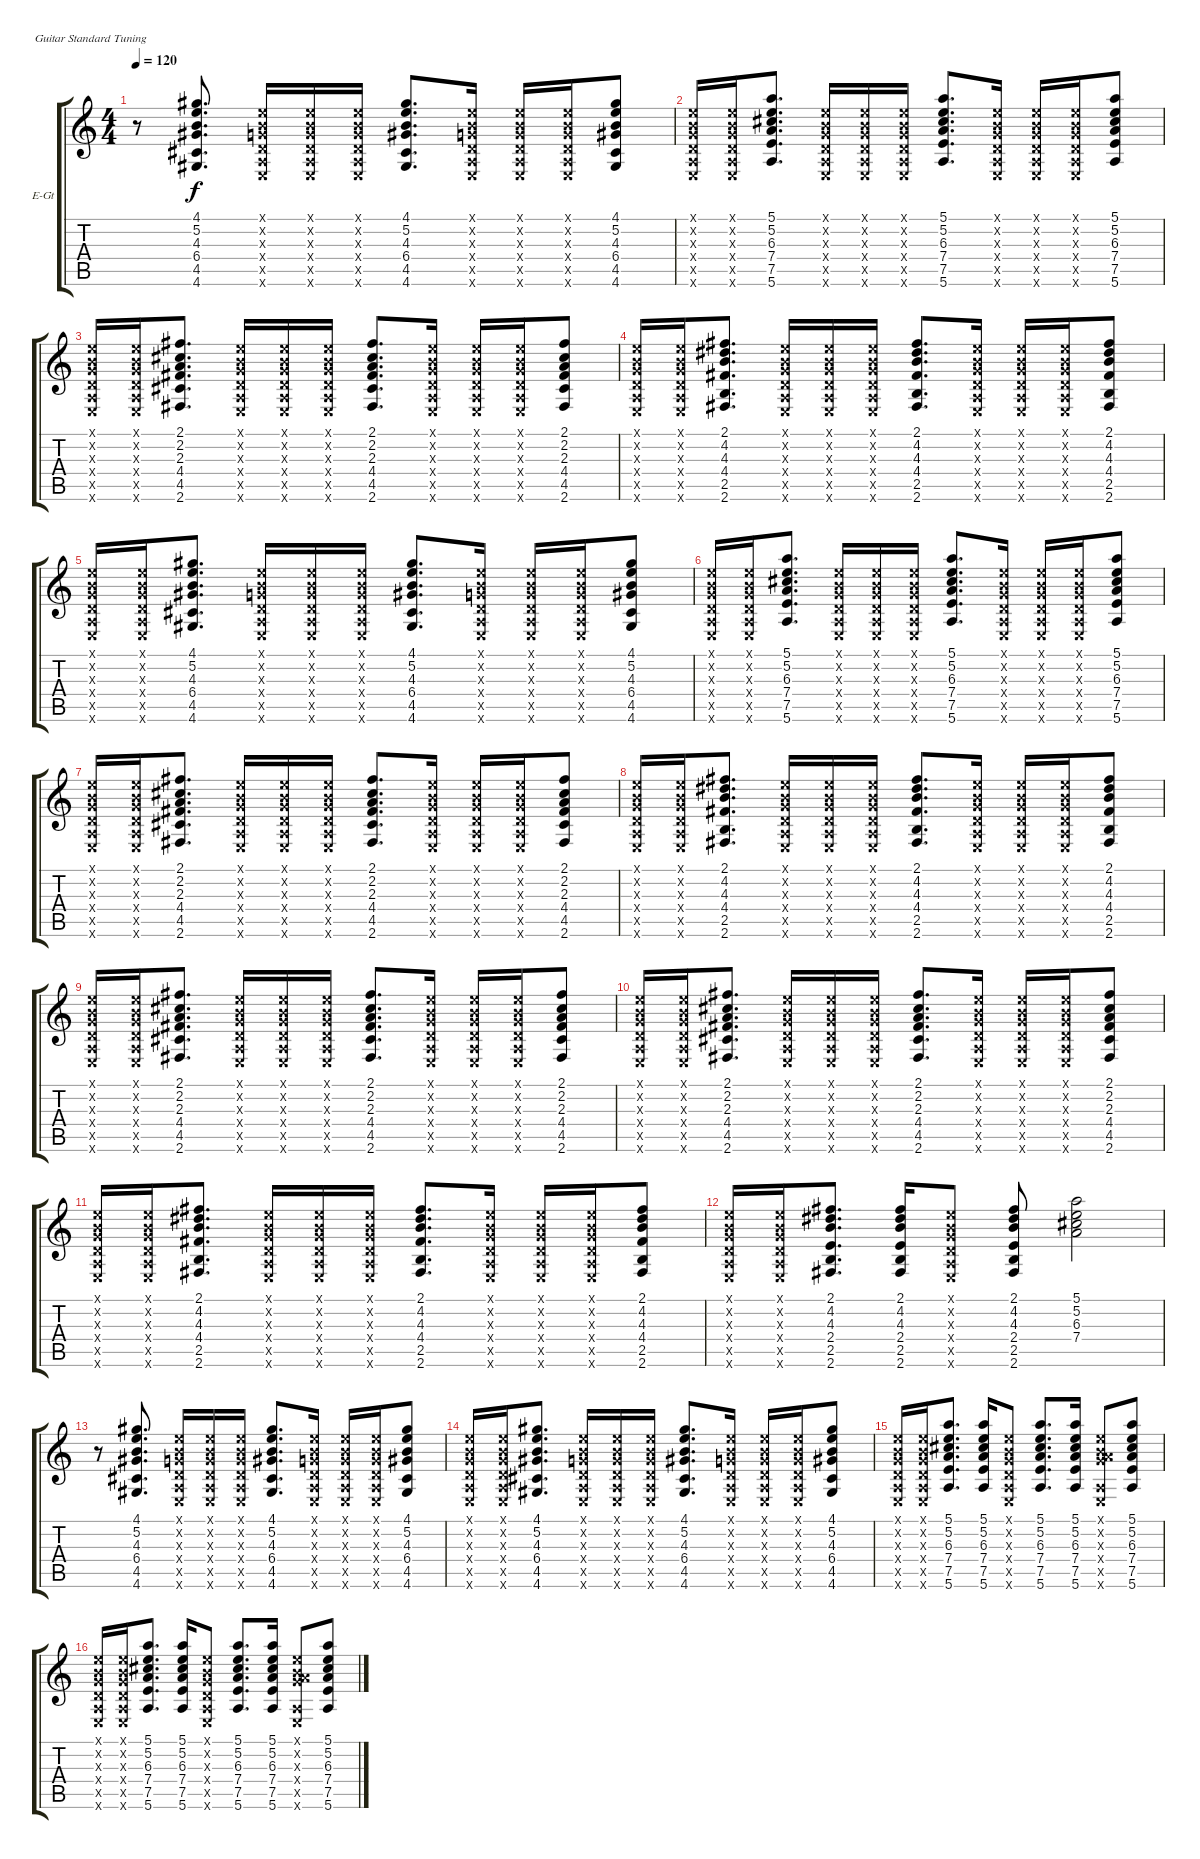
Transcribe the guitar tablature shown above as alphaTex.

\defaultSystemsLayout 4
\bracketExtendMode groupsimilarinstruments
\firstSystemTrackNameOrientation horizontal
\otherSystemsTrackNameOrientation horizontal
\track ("Аня" "E-Gt") {instrument electricguitarclean}
\staff {score tabs}
\tuning (E4 B3 G3 D3 A2 E2)
\ts (4 4)
\tempo 120
\clef g2
\ks c
r.8{dy f} (4.1 5.2 4.3 6.4 4.5 4.6).8{d} (0.1{x} 0.2{x} 0.3{x} 0.4{x} 0.5{x} 0.6{x}).16 (0.1{x} 0.2{x} 0.3{x} 0.4{x} 0.5{x} 0.6{x}).16 (0.1{x} 0.2{x} 0.3{x} 0.4{x} 0.5{x} 0.6{x}).16 (4.1 5.2 4.3 6.4 4.5 4.6).8{d} (0.1{x} 0.2{x} 0.3{x} 0.4{x} 0.5{x} 0.6{x}).16 (0.1{x} 0.2{x} 0.3{x} 0.4{x} 0.5{x} 0.6{x}).16 (0.1{x} 0.2{x} 0.3{x} 0.4{x} 0.5{x} 0.6{x}).16 (4.1 5.2 4.3 6.4 4.5 4.6).8 |
(0.1{x} 0.2{x} 0.3{x} 0.4{x} 0.5{x} 0.6{x}).16 (0.1{x} 0.2{x} 0.3{x} 0.4{x} 0.5{x} 0.6{x}).16 (5.1 5.2 6.3 7.4 7.5 5.6).8{d} (0.1{x} 0.2{x} 0.3{x} 0.4{x} 0.5{x} 0.6{x}).16 (0.1{x} 0.2{x} 0.3{x} 0.4{x} 0.5{x} 0.6{x}).16 (0.1{x} 0.2{x} 0.3{x} 0.4{x} 0.5{x} 0.6{x}).16 (5.1 5.2 6.3 7.4 7.5 5.6).8{d} (0.1{x} 0.2{x} 0.3{x} 0.4{x} 0.5{x} 0.6{x}).16 (0.1{x} 0.2{x} 0.3{x} 0.4{x} 0.5{x} 0.6{x}).16 (0.1{x} 0.2{x} 0.3{x} 0.4{x} 0.5{x} 0.6{x}).16 (5.1 5.2 6.3 7.4 7.5 5.6).8 |
(0.1{x} 0.2{x} 0.3{x} 0.4{x} 0.5{x} 0.6{x}).16 (0.1{x} 0.2{x} 0.3{x} 0.4{x} 0.5{x} 0.6{x}).16 (2.1 2.2 2.3 4.4 4.5 2.6).8{d} (0.1{x} 0.2{x} 0.3{x} 0.4{x} 0.5{x} 0.6{x}).16 (0.1{x} 0.2{x} 0.3{x} 0.4{x} 0.5{x} 0.6{x}).16 (0.1{x} 0.2{x} 0.3{x} 0.4{x} 0.5{x} 0.6{x}).16 (2.1 2.2 2.3 4.4 4.5 2.6).8{d} (0.1{x} 0.2{x} 0.3{x} 0.4{x} 0.5{x} 0.6{x}).16 (0.1{x} 0.2{x} 0.3{x} 0.4{x} 0.5{x} 0.6{x}).16 (0.1{x} 0.2{x} 0.3{x} 0.4{x} 0.5{x} 0.6{x}).16 (2.1 2.2 2.3 4.4 4.5 2.6).8 |
(0.1{x} 0.2{x} 0.3{x} 0.4{x} 0.5{x} 0.6{x}).16 (0.1{x} 0.2{x} 0.3{x} 0.4{x} 0.5{x} 0.6{x}).16 (2.1 4.2 4.3 4.4 2.5 2.6).8{d} (0.1{x} 0.2{x} 0.3{x} 0.4{x} 0.5{x} 0.6{x}).16 (0.1{x} 0.2{x} 0.3{x} 0.4{x} 0.5{x} 0.6{x}).16 (0.1{x} 0.2{x} 0.3{x} 0.4{x} 0.5{x} 0.6{x}).16 (2.1 4.2 4.3 4.4 2.5 2.6).8{d} (0.1{x} 0.2{x} 0.3{x} 0.4{x} 0.5{x} 0.6{x}).16 (0.1{x} 0.2{x} 0.3{x} 0.4{x} 0.5{x} 0.6{x}).16 (0.1{x} 0.2{x} 0.3{x} 0.4{x} 0.5{x} 0.6{x}).16 (2.1 4.2 4.3 4.4 2.5 2.6).8 |
(0.1{x} 0.2{x} 0.3{x} 0.4{x} 0.5{x} 0.6{x}).16 (0.1{x} 0.2{x} 0.3{x} 0.4{x} 0.5{x} 0.6{x}).16 (4.1 5.2 4.3 6.4 4.5 4.6).8{d} (0.1{x} 0.2{x} 0.3{x} 0.4{x} 0.5{x} 0.6{x}).16 (0.1{x} 0.2{x} 0.3{x} 0.4{x} 0.5{x} 0.6{x}).16 (0.1{x} 0.2{x} 0.3{x} 0.4{x} 0.5{x} 0.6{x}).16 (4.1 5.2 4.3 6.4 4.5 4.6).8{d} (0.1{x} 0.2{x} 0.3{x} 0.4{x} 0.5{x} 0.6{x}).16 (0.1{x} 0.2{x} 0.3{x} 0.4{x} 0.5{x} 0.6{x}).16 (0.1{x} 0.2{x} 0.3{x} 0.4{x} 0.5{x} 0.6{x}).16 (4.1 5.2 4.3 6.4 4.5 4.6).8 |
(0.1{x} 0.2{x} 0.3{x} 0.4{x} 0.5{x} 0.6{x}).16 (0.1{x} 0.2{x} 0.3{x} 0.4{x} 0.5{x} 0.6{x}).16 (5.1 5.2 6.3 7.4 7.5 5.6).8{d} (0.1{x} 0.2{x} 0.3{x} 0.4{x} 0.5{x} 0.6{x}).16 (0.1{x} 0.2{x} 0.3{x} 0.4{x} 0.5{x} 0.6{x}).16 (0.1{x} 0.2{x} 0.3{x} 0.4{x} 0.5{x} 0.6{x}).16 (5.1 5.2 6.3 7.4 7.5 5.6).8{d} (0.1{x} 0.2{x} 0.3{x} 0.4{x} 0.5{x} 0.6{x}).16 (0.1{x} 0.2{x} 0.3{x} 0.4{x} 0.5{x} 0.6{x}).16 (0.1{x} 0.2{x} 0.3{x} 0.4{x} 0.5{x} 0.6{x}).16 (5.1 5.2 6.3 7.4 7.5 5.6).8 |
(0.1{x} 0.2{x} 0.3{x} 0.4{x} 0.5{x} 0.6{x}).16 (0.1{x} 0.2{x} 0.3{x} 0.4{x} 0.5{x} 0.6{x}).16 (2.1 2.2 2.3 4.4 4.5 2.6).8{d} (0.1{x} 0.2{x} 0.3{x} 0.4{x} 0.5{x} 0.6{x}).16 (0.1{x} 0.2{x} 0.3{x} 0.4{x} 0.5{x} 0.6{x}).16 (0.1{x} 0.2{x} 0.3{x} 0.4{x} 0.5{x} 0.6{x}).16 (2.1 2.2 2.3 4.4 4.5 2.6).8{d} (0.1{x} 0.2{x} 0.3{x} 0.4{x} 0.5{x} 0.6{x}).16 (0.1{x} 0.2{x} 0.3{x} 0.4{x} 0.5{x} 0.6{x}).16 (0.1{x} 0.2{x} 0.3{x} 0.4{x} 0.5{x} 0.6{x}).16 (2.1 2.2 2.3 4.4 4.5 2.6).8 |
(0.1{x} 0.2{x} 0.3{x} 0.4{x} 0.5{x} 0.6{x}).16 (0.1{x} 0.2{x} 0.3{x} 0.4{x} 0.5{x} 0.6{x}).16 (2.1 4.2 4.3 4.4 2.5 2.6).8{d} (0.1{x} 0.2{x} 0.3{x} 0.4{x} 0.5{x} 0.6{x}).16 (0.1{x} 0.2{x} 0.3{x} 0.4{x} 0.5{x} 0.6{x}).16 (0.1{x} 0.2{x} 0.3{x} 0.4{x} 0.5{x} 0.6{x}).16 (2.1 4.2 4.3 4.4 2.5 2.6).8{d} (0.1{x} 0.2{x} 0.3{x} 0.4{x} 0.5{x} 0.6{x}).16 (0.1{x} 0.2{x} 0.3{x} 0.4{x} 0.5{x} 0.6{x}).16 (0.1{x} 0.2{x} 0.3{x} 0.4{x} 0.5{x} 0.6{x}).16 (2.1 4.2 4.3 4.4 2.5 2.6).8 |
(0.1{x} 0.2{x} 0.3{x} 0.4{x} 0.5{x} 0.6{x}).16 (0.1{x} 0.2{x} 0.3{x} 0.4{x} 0.5{x} 0.6{x}).16 (2.1 2.2 2.3 4.4 4.5 2.6).8{d} (0.1{x} 0.2{x} 0.3{x} 0.4{x} 0.5{x} 0.6{x}).16 (0.1{x} 0.2{x} 0.3{x} 0.4{x} 0.5{x} 0.6{x}).16 (0.1{x} 0.2{x} 0.3{x} 0.4{x} 0.5{x} 0.6{x}).16 (2.1 2.2 2.3 4.4 4.5 2.6).8{d} (0.1{x} 0.2{x} 0.3{x} 0.4{x} 0.5{x} 0.6{x}).16 (0.1{x} 0.2{x} 0.3{x} 0.4{x} 0.5{x} 0.6{x}).16 (0.1{x} 0.2{x} 0.3{x} 0.4{x} 0.5{x} 0.6{x}).16 (2.1 2.2 2.3 4.4 4.5 2.6).8 |
(0.1{x} 0.2{x} 0.3{x} 0.4{x} 0.5{x} 0.6{x}).16 (0.1{x} 0.2{x} 0.3{x} 0.4{x} 0.5{x} 0.6{x}).16 (2.1 2.2 2.3 4.4 4.5 2.6).8{d} (0.1{x} 0.2{x} 0.3{x} 0.4{x} 0.5{x} 0.6{x}).16 (0.1{x} 0.2{x} 0.3{x} 0.4{x} 0.5{x} 0.6{x}).16 (0.1{x} 0.2{x} 0.3{x} 0.4{x} 0.5{x} 0.6{x}).16 (2.1 2.2 2.3 4.4 4.5 2.6).8{d} (0.1{x} 0.2{x} 0.3{x} 0.4{x} 0.5{x} 0.6{x}).16 (0.1{x} 0.2{x} 0.3{x} 0.4{x} 0.5{x} 0.6{x}).16 (0.1{x} 0.2{x} 0.3{x} 0.4{x} 0.5{x} 0.6{x}).16 (2.1 2.2 2.3 4.4 4.5 2.6).8 |
(0.1{x} 0.2{x} 0.3{x} 0.4{x} 0.5{x} 0.6{x}).16 (0.1{x} 0.2{x} 0.3{x} 0.4{x} 0.5{x} 0.6{x}).16 (2.1 4.2 4.3 4.4 2.5 2.6).8{d} (0.1{x} 0.2{x} 0.3{x} 0.4{x} 0.5{x} 0.6{x}).16 (0.1{x} 0.2{x} 0.3{x} 0.4{x} 0.5{x} 0.6{x}).16 (0.1{x} 0.2{x} 0.3{x} 0.4{x} 0.5{x} 0.6{x}).16 (2.1 4.2 4.3 4.4 2.5 2.6).8{d} (0.1{x} 0.2{x} 0.3{x} 0.4{x} 0.5{x} 0.6{x}).16 (0.1{x} 0.2{x} 0.3{x} 0.4{x} 0.5{x} 0.6{x}).16 (0.1{x} 0.2{x} 0.3{x} 0.4{x} 0.5{x} 0.6{x}).16 (2.1 4.2 4.3 4.4 2.5 2.6).8 |
(0.1{x} 0.2{x} 0.3{x} 0.4{x} 0.5{x} 0.6{x}).16 (0.1{x} 0.2{x} 0.3{x} 0.4{x} 0.5{x} 0.6{x}).16 (2.1 4.2 4.3 2.4 2.5 2.6).8{d} (2.1 4.2 4.3 2.4 2.5 2.6).16 (0.1{x} 0.2{x} 0.3{x} 0.4{x} 0.5{x} 0.6{x}).8 (2.1 4.2 4.3 2.4 2.5 2.6).8 (5.1 5.2 6.3 7.4).2 |
r.8 (4.1 5.2 4.3 6.4 4.5 4.6).8{d} (0.1{x} 0.2{x} 0.3{x} 0.4{x} 0.5{x} 0.6{x}).16 (0.1{x} 0.2{x} 0.3{x} 0.4{x} 0.5{x} 0.6{x}).16 (0.1{x} 0.2{x} 0.3{x} 0.4{x} 0.5{x} 0.6{x}).16 (4.1 5.2 4.3 6.4 4.5 4.6).8{d} (0.1{x} 0.2{x} 0.3{x} 0.4{x} 0.5{x} 0.6{x}).16 (0.1{x} 0.2{x} 0.3{x} 0.4{x} 0.5{x} 0.6{x}).16 (0.1{x} 0.2{x} 0.3{x} 0.4{x} 0.5{x} 0.6{x}).16 (4.1 5.2 4.3 6.4 4.5 4.6).8 |
(0.1{x} 0.2{x} 0.3{x} 0.4{x} 0.5{x} 0.6{x}).16 (0.1{x} 0.2{x} 0.3{x} 0.4{x} 0.5{x} 0.6{x}).16 (4.1 5.2 4.3 6.4 4.5 4.6).8{d} (0.1{x} 0.2{x} 0.3{x} 0.4{x} 0.5{x} 0.6{x}).16 (0.1{x} 0.2{x} 0.3{x} 0.4{x} 0.5{x} 0.6{x}).16 (0.1{x} 0.2{x} 0.3{x} 0.4{x} 0.5{x} 0.6{x}).16 (4.1 5.2 4.3 6.4 4.5 4.6).8{d} (0.1{x} 0.2{x} 0.3{x} 0.4{x} 0.5{x} 0.6{x}).16 (0.1{x} 0.2{x} 0.3{x} 0.4{x} 0.5{x} 0.6{x}).16 (0.1{x} 0.2{x} 0.3{x} 0.4{x} 0.5{x} 0.6{x}).16 (4.1 5.2 4.3 6.4 4.5 4.6).8 |
(0.1{x} 0.2{x} 0.3{x} 0.4{x} 0.5{x} 0.6{x}).16 (0.1{x} 0.2{x} 0.3{x} 0.4{x} 0.5{x} 0.6{x}).16 (5.1 5.2 6.3 7.4 7.5 5.6).8{d} (5.1 5.2 6.3 7.4 7.5 5.6).16 (0.1{x} 0.2{x} 0.3{x} 0.4{x} 0.5{x} 0.6{x}).8 (5.1 5.2 6.3 7.4 7.5 5.6).8{d} (5.1 5.2 6.3 7.4 7.5 5.6).16 (0.1{x} 0.2{x} 0.3{x} 7.4{x} 0.5{x} 0.6{x}).8 (5.1 5.2 6.3 7.4 7.5 5.6).8 |
(0.1{x} 0.2{x} 0.3{x} 0.4{x} 0.5{x} 0.6{x}).16 (0.1{x} 0.2{x} 0.3{x} 0.4{x} 0.5{x} 0.6{x}).16 (5.1 5.2 6.3 7.4 7.5 5.6).8{d} (5.1 5.2 6.3 7.4 7.5 5.6).16 (0.1{x} 0.2{x} 0.3{x} 0.4{x} 0.5{x} 0.6{x}).8 (5.1 5.2 6.3 7.4 7.5 5.6).8{d} (5.1 5.2 6.3 7.4 7.5 5.6).16 (0.1{x} 0.2{x} 0.3{x} 7.4{x} 0.5{x} 0.6{x}).8 (5.1 5.2 6.3 7.4 7.5 5.6).8
